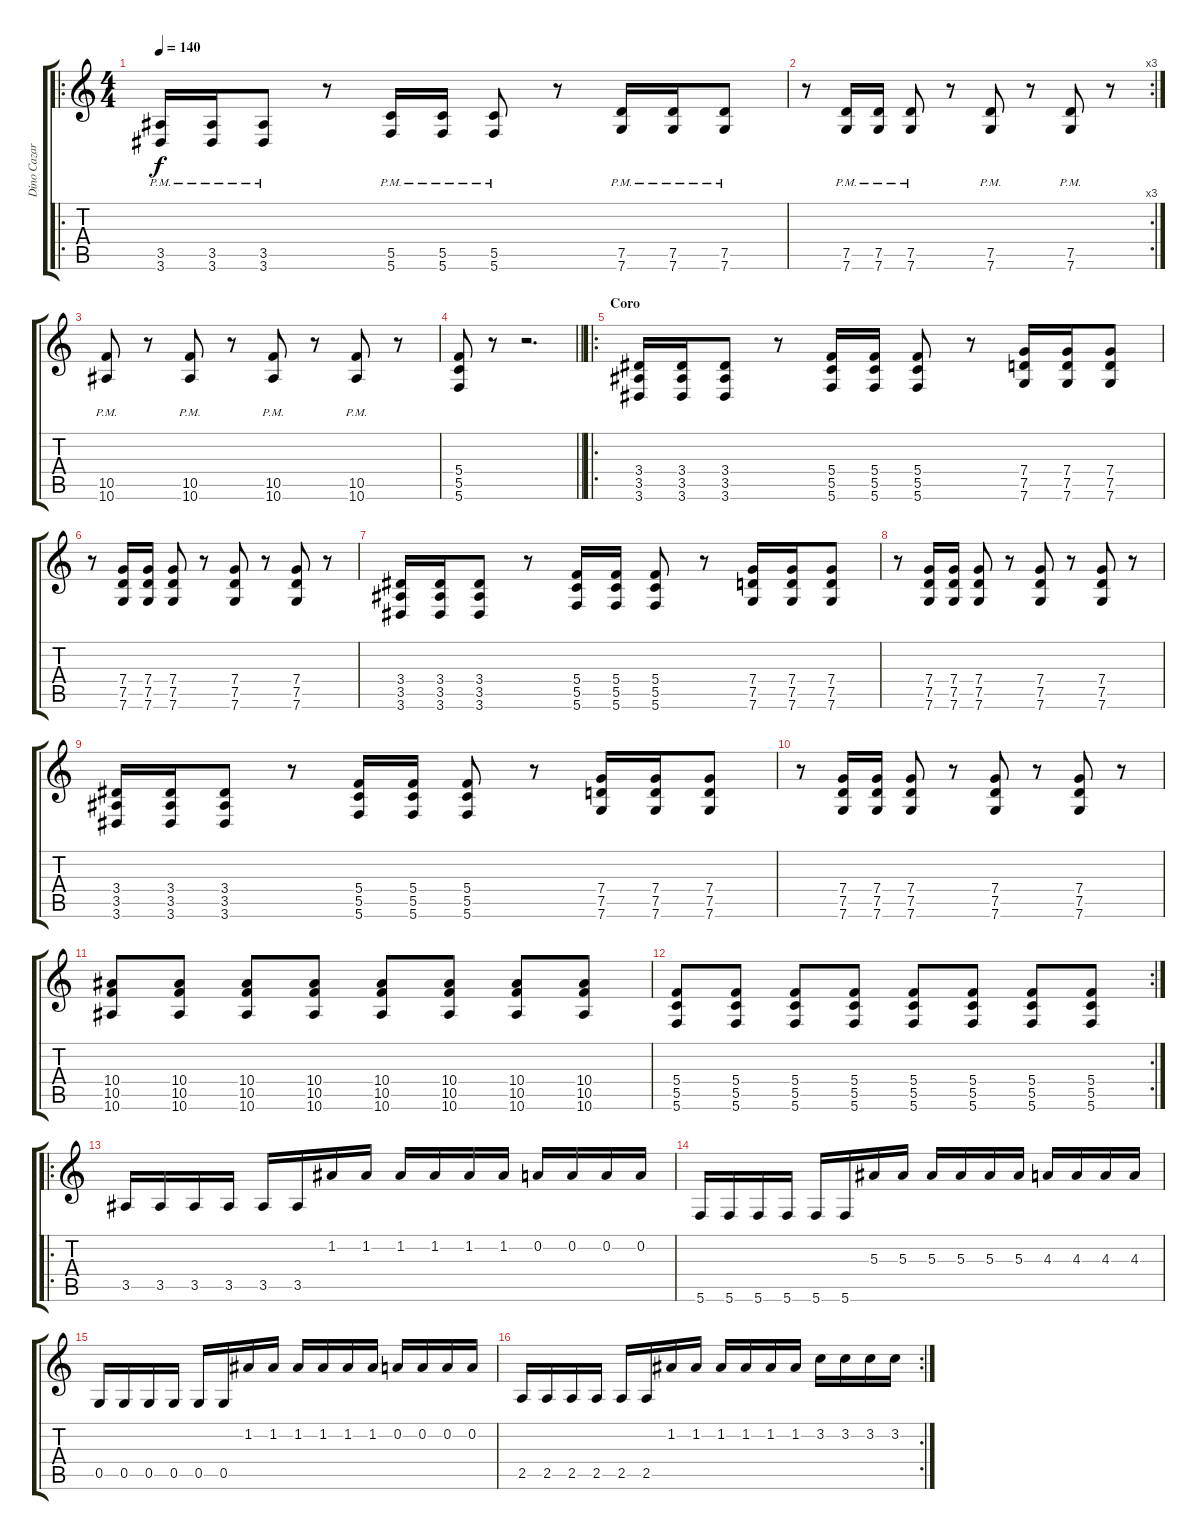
\track ("Dino Cazares \"Asesino\"" "Dino Cazar") {instrument acousticguitarsteel}
\staff {score tabs}
\tuning (D4 A3 F3 C3 G2 C2) {hide}
\ro
\ts (4 4)
\tempo 140
\clef g2
\ks c
(3.5{pm} 3.6{pm}).16{dy f instrument distortionguitar} (3.5{pm} 3.6{pm}).16{instrument distortionguitar} (3.5{pm} 3.6{pm}).8 r.8 (5.5{pm} 5.6{pm}).16 (5.5{pm} 5.6{pm}).16 (5.5{pm} 5.6{pm}).8 r.8 (7.5{pm} 7.6{pm}).16 (7.5{pm} 7.6{pm}).16 (7.5{pm} 7.6{pm}).8 |
\rc 3
r.8 (7.5{pm} 7.6{pm}).16 (7.5{pm} 7.6{pm}).16 (7.5{pm} 7.6{pm}).8 r.8 (7.5{pm} 7.6{pm}).8 r.8 (7.5{pm} 7.6{pm}).8 r.8 |
(10.5{pm} 10.6{pm}).8 r.8 (10.5{pm} 10.6{pm}).8 r.8 (10.5{pm} 10.6{pm}).8 r.8 (10.5{pm} 10.6{pm}).8 r.8 |
\barLineRight lightlight
(5.4 5.5 5.6).8 r.8 r.2{d} |
\ro
\section ("" "Coro")
(3.4 3.5 3.6).16{instrument distortionguitar} (3.4 3.5 3.6).16{instrument distortionguitar} (3.4 3.5 3.6).8 r.8 (5.4 5.5 5.6).16 (5.4 5.5 5.6).16 (5.4 5.5 5.6).8 r.8 (7.4 7.5 7.6).16 (7.4 7.5 7.6).16 (7.4 7.5 7.6).8 |
r.8 (7.4 7.5 7.6).16 (7.4 7.5 7.6).16 (7.4 7.5 7.6).8 r.8 (7.4 7.5 7.6).8 r.8 (7.4 7.5 7.6).8 r.8 |
(3.4 3.5 3.6).16{instrument distortionguitar} (3.4 3.5 3.6).16{instrument distortionguitar} (3.4 3.5 3.6).8 r.8 (5.4 5.5 5.6).16 (5.4 5.5 5.6).16 (5.4 5.5 5.6).8 r.8 (7.4 7.5 7.6).16 (7.4 7.5 7.6).16 (7.4 7.5 7.6).8 |
r.8 (7.4 7.5 7.6).16 (7.4 7.5 7.6).16 (7.4 7.5 7.6).8 r.8 (7.4 7.5 7.6).8 r.8 (7.4 7.5 7.6).8 r.8 |
(3.4 3.5 3.6).16{instrument distortionguitar} (3.4 3.5 3.6).16{instrument distortionguitar} (3.4 3.5 3.6).8 r.8 (5.4 5.5 5.6).16 (5.4 5.5 5.6).16 (5.4 5.5 5.6).8 r.8 (7.4 7.5 7.6).16 (7.4 7.5 7.6).16 (7.4 7.5 7.6).8 |
r.8 (7.4 7.5 7.6).16 (7.4 7.5 7.6).16 (7.4 7.5 7.6).8 r.8 (7.4 7.5 7.6).8 r.8 (7.4 7.5 7.6).8 r.8 |
(10.4 10.5 10.6).8 (10.4 10.5 10.6).8 (10.4 10.5 10.6).8 (10.4 10.5 10.6).8 (10.4 10.5 10.6).8 (10.4 10.5 10.6).8 (10.4 10.5 10.6).8 (10.4 10.5 10.6).8 |
\rc 2
(5.4 5.5 5.6).8 (5.4 5.5 5.6).8 (5.4 5.5 5.6).8 (5.4 5.5 5.6).8 (5.4 5.5 5.6).8 (5.4 5.5 5.6).8 (5.4 5.5 5.6).8 (5.4 5.5 5.6).8 |
\ro
3.5.16 3.5.16 3.5.16 3.5.16 3.5.16 3.5.16 1.2.16 1.2.16 1.2.16 1.2.16 1.2.16 1.2.16 0.2.16 0.2.16 0.2.16 0.2.16 |
5.6.16 5.6.16 5.6.16 5.6.16 5.6.16 5.6.16 5.3.16 5.3.16 5.3.16 5.3.16 5.3.16 5.3.16 4.3.16 4.3.16 4.3.16 4.3.16 |
0.5.16 0.5.16 0.5.16 0.5.16 0.5.16 0.5.16 1.2.16 1.2.16 1.2.16 1.2.16 1.2.16 1.2.16 0.2.16 0.2.16 0.2.16 0.2.16 |
\rc 2
2.5.16 2.5.16 2.5.16 2.5.16 2.5.16 2.5.16 1.2.16 1.2.16 1.2.16 1.2.16 1.2.16 1.2.16 3.2.16 3.2.16 3.2.16 3.2.16
